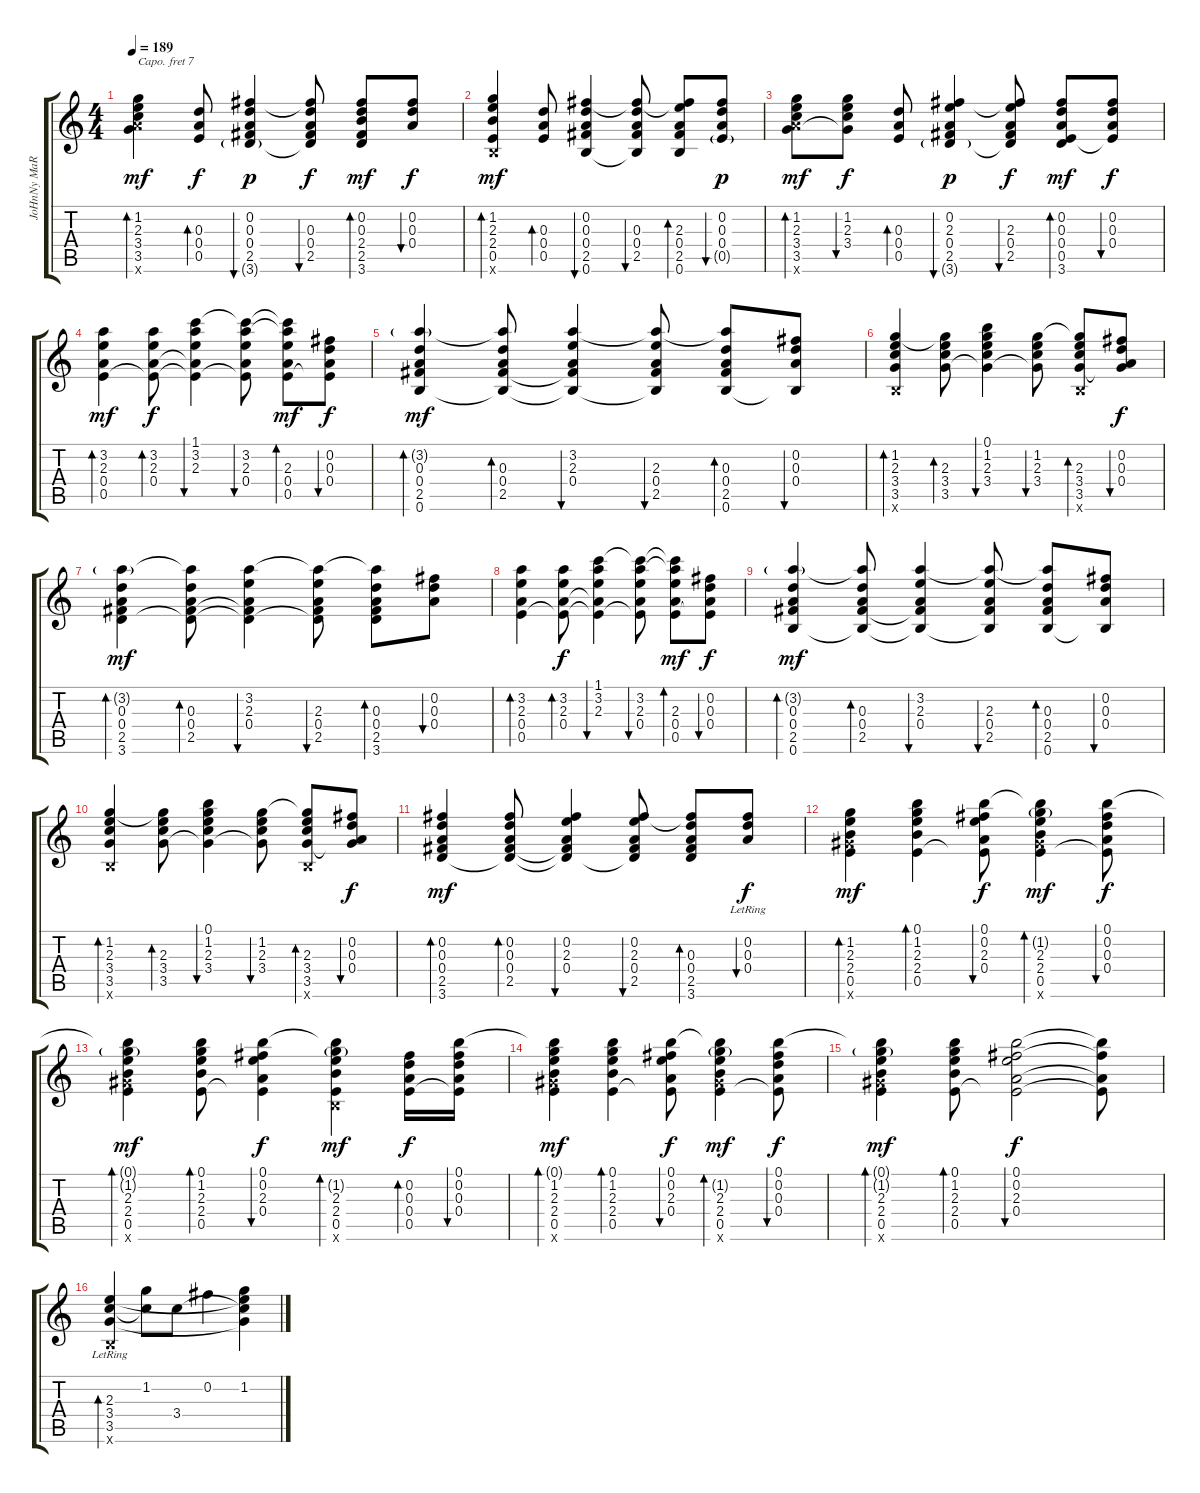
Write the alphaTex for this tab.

\track ("JoHnNy MaRr" "JoHnNy MaR") {instrument electricguitarclean}
\staff {score tabs}
\capo 7
\tuning (E4 B3 G3 D3 A2 E2) {hide}
\ts (4 4)
\tempo 189
\clef g2
\ks c
(1.2 2.3 3.4 3.5 10.6{x}).4{bd 60 dy mf} (0.3 0.4 0.5).8{bd 60 dy f} (0.2 0.3 0.4 2.5 3.6{g}).4{bu 30 dy p} (0.2{t} 0.3 0.4 2.5 3.6{t}).8{bu 30 dy f} (0.2 0.3 2.4 2.5 3.6).8{bd 30 dy mf} (0.2 0.3 0.4).8{bu 30 dy f} |
(1.2 2.3 2.4 0.5 0.6{x}).4{bd 60 dy mf} (0.3 0.4 0.5).8{bd 30} (0.2 0.3 0.4 2.5 0.6).4{bu 30} (0.2{t} 0.3 0.4 2.5 0.6{t}).8{bu 30} (0.2{t} 2.3 0.4 2.5 0.6).8{bd 30} (0.2 0.3 0.4 0.5{g}).8{bu 30 dy p} |
(1.2 2.3 3.4 3.5 10.6{x}).8{bd 60 dy mf} (1.2 2.3 3.4 3.5{t}).8{bu 30 dy f} (0.3 0.4 0.5).8{bd 60} (0.2 2.3 0.4 2.5 3.6{g}).4{bu 30 dy p} (0.2{t} 2.3 0.4 2.5 3.6{t}).8{bu 30 dy f} (0.2 0.3 0.4 0.5 3.6).8{bd 30 dy mf} (0.2 0.3 0.4 0.5{t}).8{bu 30 dy f} |
(3.2 2.3 0.4 0.5).4{bd 60 dy mf} (3.2 2.3 0.4 0.5{t}).8{bd 30 dy f} (1.1 3.2 2.3 0.4{t} 0.5{t}).4{bu 30} (1.1{t} 3.2 2.3 0.4 0.5{t}).8{bu 30} (1.1{t} 3.2{t} 2.3 0.4 0.5).8{bd 30 dy mf} (0.2 0.3 0.4 0.5{t}).8{bu 30 dy f} |
(3.2{g} 0.3 0.4 2.5 0.6).4{bd 60 dy mf} (3.2{t} 0.3 0.4 2.5 0.6{t}).8{bd 30} (3.2 2.3 0.4 2.5{t} 0.6{t}).4{bu 30} (3.2{t} 2.3 0.4 2.5 0.6{t}).8{bu 30} (3.2{t} 0.3 0.4 2.5 0.6).8{bd 30} (0.2 0.3 0.4 0.6{t}).8{bu 30} |
(1.2 2.3 3.4 3.5 0.6{x}).4{bd 60} (1.2{t} 2.3 3.4 3.5).8{bd 30} (0.1 1.2 2.3 3.4 3.5{t}).4{bu 30} (1.2 2.3 3.4 3.5{t}).8{bu 30} (1.2{t} 2.3 3.4 3.5 0.6{x}).8{bd 30} (0.2 0.3 0.4 3.5{t}).8{bu 120 dy f} |
(3.2{g} 0.3 0.4 2.5 3.6).4{bd 60 dy mf} (3.2{t} 0.3 0.4 2.5 3.6{t}).8{bd 30} (3.2 2.3 0.4 2.5{t} 3.6{t}).4{bu 30} (3.2{t} 2.3 0.4 2.5 3.6{t}).8{bu 30} (3.2{t} 0.3 0.4 2.5 3.6).8{bd 30} (0.2 0.3 0.4).8{bu 30} |
(3.2 2.3 0.4 0.5).4{bd 60} (3.2 2.3 0.4 0.5{t}).8{bd 30 dy f} (1.1 3.2 2.3 0.4{t} 0.5{t}).4{bu 30} (1.1{t} 3.2 2.3 0.4 0.5{t}).8{bu 30} (1.1{t} 3.2{t} 2.3 0.4 0.5).8{bd 30 dy mf} (0.2 0.3 0.4 0.5{t}).8{bu 30 dy f} |
(3.2{g} 0.3 0.4 2.5 0.6).4{bd 60 dy mf} (3.2{t} 0.3 0.4 2.5 0.6{t}).8{bd 30} (3.2 2.3 0.4 2.5{t} 0.6{t}).4{bu 30} (3.2{t} 2.3 0.4 2.5 0.6{t}).8{bu 30} (3.2{t} 0.3 0.4 2.5 0.6).8{bd 30} (0.2 0.3 0.4 0.6{t}).8{bu 30} |
(1.2 2.3 3.4 3.5 0.6{x}).4{bd 60} (1.2{t} 2.3 3.4 3.5).8{bd 30} (0.1 1.2 2.3 3.4 3.5{t}).4{bu 30} (1.2 2.3 3.4 3.5{t}).8{bu 30} (1.2{t} 2.3 3.4 3.5 0.6{x}).8{bd 30} (0.2 0.3 0.4 3.5{t}).8{bu 120 dy f} |
(0.2 0.3 0.4 2.5 3.6).4{bd 60 dy mf} (0.2 0.3 0.4 2.5 3.6{t}).8{bd 30} (0.2 2.3 0.4 2.5{t} 3.6{t}).4{bu 30} (0.2 2.3 0.4 2.5 3.6{t}).8{bu 30} (0.2{t} 0.3 0.4 2.5 3.6).8{bd 30} (0.2 0.3 0.4{lr}).8{bu 120 dy f} |
(1.2 2.3 2.4 0.5 9.6{x}).4{bd 30 dy mf} (0.1 1.2 2.3 2.4 0.5).4{bd 30} (0.1 0.2 2.3 0.4 0.5{t}).8{bu 30 dy f} (0.1{t} 1.2{g} 2.3 2.4 0.5 9.6{x}).4{bd 30 dy mf} (0.1 0.2 0.3 0.4 0.5{t}).8{bu 30 dy f} |
(0.1{t} 1.2{g} 2.3 2.4 0.5 9.6{x}).4{bd 30 dy mf} (0.1 1.2 2.3 2.4 0.5).8{bd 30} (0.1 0.2 2.3 0.4 0.5{t}).4{bu 30 dy f} (0.1{t} 1.2{g} 2.3 2.4 0.5 0.6{x}).4{bd 30 dy mf} (0.2 0.3 0.4 0.5).16{bd 30 dy f volume 12} (0.1 0.2 0.3 0.4 0.5{t}).16{bu 30 volume 13} |
(0.1{t} 1.2 2.3 2.4 0.5 9.6{x}).4{bd 30 dy mf volume 14} (0.1 1.2 2.3 2.4 0.5).4{bd 30 volume 13} (0.1 0.2 2.3 0.4 0.5{t}).8{bu 30 dy f} (0.1{t} 1.2{g} 2.3 2.4 0.5 9.6{x}).4{bd 30 dy mf} (0.1 0.2 0.3 0.4 0.5{t}).8{bu 30 dy f} |
(0.1{t} 1.2{g} 2.3 2.4 0.5 9.6{x}).4{bd 30 dy mf} (0.1 1.2 2.3 2.4 0.5).8{bd 30} (0.1 0.2 2.3 0.4 0.5{t}).2{bu 30 dy f} (0.1{t} 0.2{t} 0.4{t} 0.5{t}).8 |
(2.3 3.4{lr} 3.5{lr} 0.6{x}).4{bd 120 volume 14} (1.2 3.4{t}).8 3.4.8 0.2.4 (1.2 2.3{t} 3.4{t} 3.5{t}).4
